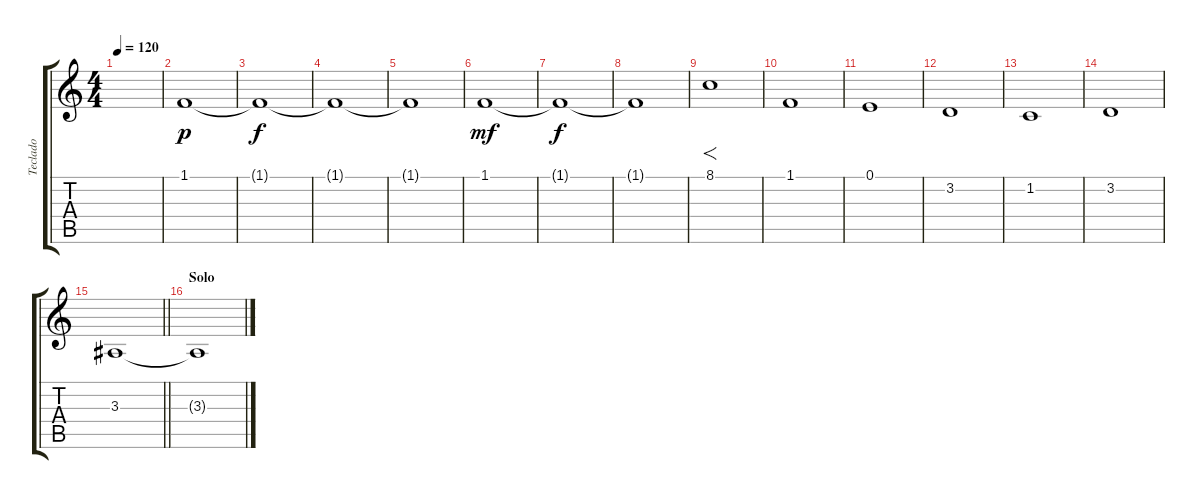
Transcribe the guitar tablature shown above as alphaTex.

\track ("Teclado" "Teclado") {instrument stringensemble1}
\staff {score tabs}
\tuning (E4 B3 G3 D3 A2 E2) {hide}
\ts (4 4)
\tempo 120
\clef g2
\ks c
|
1.1.1{dy p} |
1.1{t}.1{dy f} |
1.1{t}.1 |
1.1{t}.1 |
1.1.1{dy mf} |
1.1{t}.1{dy f} |
1.1{t}.1 |
8.1.1{f} |
1.1.1{volume 13} |
0.1.1 |
3.2.1 |
1.2.1 |
3.2.1 |
\barLineRight lightlight
3.3.1 |
\section ("" "Solo")
3.3{t}.1
